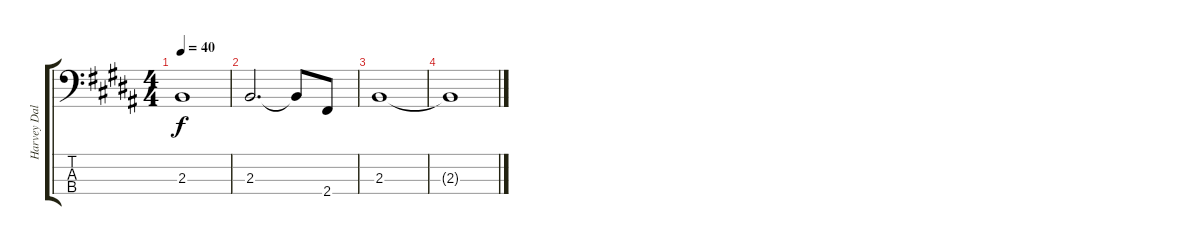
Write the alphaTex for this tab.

\track ("Harvey Dalton Arnold Bass" "Harvey Dal") {instrument electricbassfinger}
\staff {score tabs}
\tuning (G2 D2 A1 E1) {hide}
\ts (4 4)
\tempo 40
\clef f4
\ks g#minor
2.3.1{dy f} |
2.3.2{d} 2.3{t}.8 2.4.8 |
2.3.1 |
2.3{t}.1
